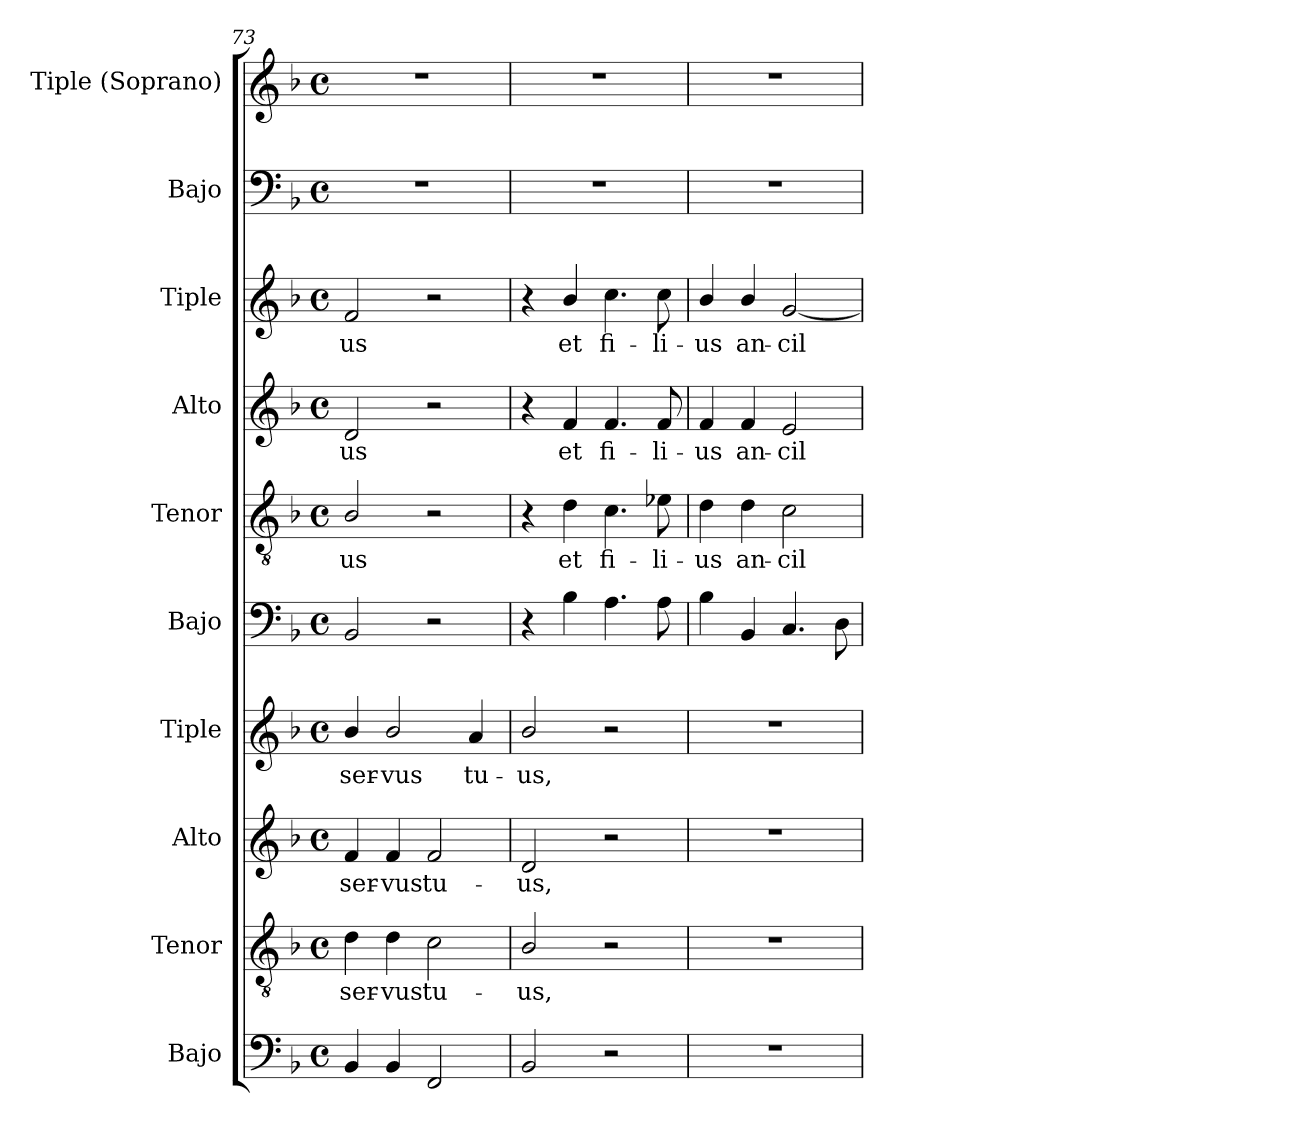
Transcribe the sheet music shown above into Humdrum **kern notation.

**kern	**kern	**text	**kern	**text	**kern	**text	**kern	**kern	**text	**kern	**text	**kern	**text	**kern	**kern
*part10	*part9	*part9	*part8	*part8	*part7	*part7	*part6	*part5	*part5	*part4	*part4	*part3	*part3	*part2	*part1
*staff10	*staff9	*staff9	*staff8	*staff8	*staff7	*staff7	*staff6	*staff5	*staff5	*staff4	*staff4	*staff3	*staff3	*staff2	*staff1
*I"Bajo	*I"Tenor	*	*I"Alto	*	*I"Tiple	*	*I"Bajo	*I"Tenor	*	*I"Alto	*	*I"Tiple	*	*I"Bajo	*I"Tiple (Soprano)
*I'B.	*I'T.	*	*I'A.	*	*	*	*I'B.	*I'T.	*	*I'A.	*	*	*	*I'B.	*I'S.
*clefF4	*clefGv2	*	*clefG2	*	*clefG2	*	*clefF4	*clefGv2	*	*clefG2	*	*clefG2	*	*clefF4	*clefG2
*	*ITrd7c12	*	*	*	*	*	*	*ITrd7c12	*	*	*	*	*	*	*
*k[b-]	*k[b-]	*	*k[b-]	*	*k[b-]	*	*k[b-]	*k[b-]	*	*k[b-]	*	*k[b-]	*	*k[b-]	*k[b-]
*F:	*F:	*	*F:	*	*F:	*	*F:	*F:	*	*F:	*	*F:	*	*F:	*F:
*M4/4	*M4/4	*	*M4/4	*	*M4/4	*	*M4/4	*M4/4	*	*M4/4	*	*M4/4	*	*M4/4	*M4/4
*met(c)	*met(c)	*	*met(c)	*	*met(c)	*	*met(c)	*met(c)	*	*met(c)	*	*met(c)	*	*met(c)	*met(c)
=73	=73	=73	=73	=73	=73	=73	=73	=73	=73	=73	=73	=73	=73	=73	=73
!	!	!LO:LY:b:color=#000000	!	!	!	!	!	!	!	!	!	!	!	!	!
!	!	!	!	!LO:LY:b:color=#000000	!	!	!	!	!	!	!	!	!	!	!
!	!	!	!	!	!	!LO:LY:b:color=#000000	!	!	!	!	!	!	!	!	!
!	!	!	!	!	!	!	!	!	!LO:LY:b:color=#000000	!	!	!	!	!	!
!	!	!	!	!	!	!	!	!	!	!	!LO:LY:b:color=#000000	!	!	!	!
!	!	!	!	!	!	!	!	!	!	!	!	!	!LO:LY:b:color=#000000	!	!
4BB-i/	4Di\	ser-	4fi/	ser-	4b-i/	ser-	2BB-i/	2BB-i/	-us	2di/	-us	2fi/	-us	1r	1r
!	!	!LO:LY:b:color=#000000	!	!	!	!	!	!	!	!	!	!	!	!	!
!	!	!	!	!LO:LY:b:color=#000000	!	!	!	!	!	!	!	!	!	!	!
!	!	!	!	!	!	!LO:LY:b:color=#000000	!	!	!	!	!	!	!	!	!
4BB-i/	4Di\	-vus	4fi/	-vus	2b-i/	-vus	.	.	.	.	.	.	.	.	.
!	!	!LO:LY:b:color=#000000	!	!	!	!	!	!	!	!	!	!	!	!	!
!	!	!	!	!LO:LY:b:color=#000000	!	!	!	!	!	!	!	!	!	!	!
2FFi/	2Ci\	tu-	2fi/	tu-	.	.	2r	2r	.	2r	.	2r	.	.	.
!	!	!	!	!	!	!LO:LY:b:color=#000000	!	!	!	!	!	!	!	!	!
.	.	.	.	.	4ai/	tu-	.	.	.	.	.	.	.	.	.
=74	=74	=74	=74	=74	=74	=74	=74	=74	=74	=74	=74	=74	=74	=74	=74
!	!	!LO:LY:b:color=#000000	!	!	!	!	!	!	!	!	!	!	!	!	!
!	!	!	!	!LO:LY:b:color=#000000	!	!	!	!	!	!	!	!	!	!	!
!	!	!	!	!	!	!LO:LY:b:color=#000000	!	!	!	!	!	!	!	!	!
2BB-i/	2BB-i/	-us,	2di/	-us,	2b-i/	-us,	4r	4r	.	4r	.	4r	.	1r	1r
!	!	!	!	!	!	!	!	!	!LO:LY:b:color=#000000	!	!	!	!	!	!
!	!	!	!	!	!	!	!	!	!	!	!LO:LY:b:color=#000000	!	!	!	!
!	!	!	!	!	!	!	!	!	!	!	!	!	!LO:LY:b:color=#000000	!	!
.	.	.	.	.	.	.	4B-i\	4Di\	et	4fi/	et	4b-i/	et	.	.
!	!	!	!	!	!	!	!	!	!LO:LY:b:color=#000000	!	!	!	!	!	!
!	!	!	!	!	!	!	!	!	!	!	!LO:LY:b:color=#000000	!	!	!	!
!	!	!	!	!	!	!	!	!	!	!	!	!	!LO:LY:b:color=#000000	!	!
2r	2r	.	2r	.	2r	.	4.Ai\	4.Ci\	fi-	4.fi/	fi-	4.cci\	fi-	.	.
!	!	!	!	!	!	!	!	!	!LO:LY:b:color=#000000	!	!	!	!	!	!
!	!	!	!	!	!	!	!	!	!	!	!LO:LY:b:color=#000000	!	!	!	!
!	!	!	!	!	!	!	!	!	!	!	!	!	!LO:LY:b:color=#000000	!	!
.	.	.	.	.	.	.	8Ai\	8E-Xi\	-li-	8fi/	-li-	8cci\	-li-	.	.
=75	=75	=75	=75	=75	=75	=75	=75	=75	=75	=75	=75	=75	=75	=75	=75
!	!	!	!	!	!	!	!	!	!LO:LY:b:color=#000000	!	!	!	!	!	!
!	!	!	!	!	!	!	!	!	!	!	!LO:LY:b:color=#000000	!	!	!	!
!	!	!	!	!	!	!	!	!	!	!	!	!	!LO:LY:b:color=#000000	!	!
1r	1r	.	1r	.	1r	.	4B-i\	4Di\	-us	4fi/	-us	4b-i/	-us	1r	1r
!	!	!	!	!	!	!	!	!	!LO:LY:b:color=#000000	!	!	!	!	!	!
!	!	!	!	!	!	!	!	!	!	!	!LO:LY:b:color=#000000	!	!	!	!
!	!	!	!	!	!	!	!	!	!	!	!	!	!LO:LY:b:color=#000000	!	!
.	.	.	.	.	.	.	4BB-i/	4Di\	an-	4fi/	an-	4b-i/	an-	.	.
!	!	!	!	!	!	!	!	!	!LO:LY:b:color=#000000	!	!	!	!	!	!
!	!	!	!	!	!	!	!	!	!	!	!LO:LY:b:color=#000000	!	!	!	!
!	!	!	!	!	!	!	!	!	!	!	!	!	!LO:LY:b:color=#000000	!	!
.	.	.	.	.	.	.	4.Ci/	2Ci\	-cil-	2ei/	-cil-	[2gi/	-cil-	.	.
.	.	.	.	.	.	.	8Di\	.	.	.	.	.	.	.	.
=	=	=	=	=	=	=	=	=	=	=	=	=	=	=	=
*-	*-	*-	*-	*-	*-	*-	*-	*-	*-	*-	*-	*-	*-	*-	*-
